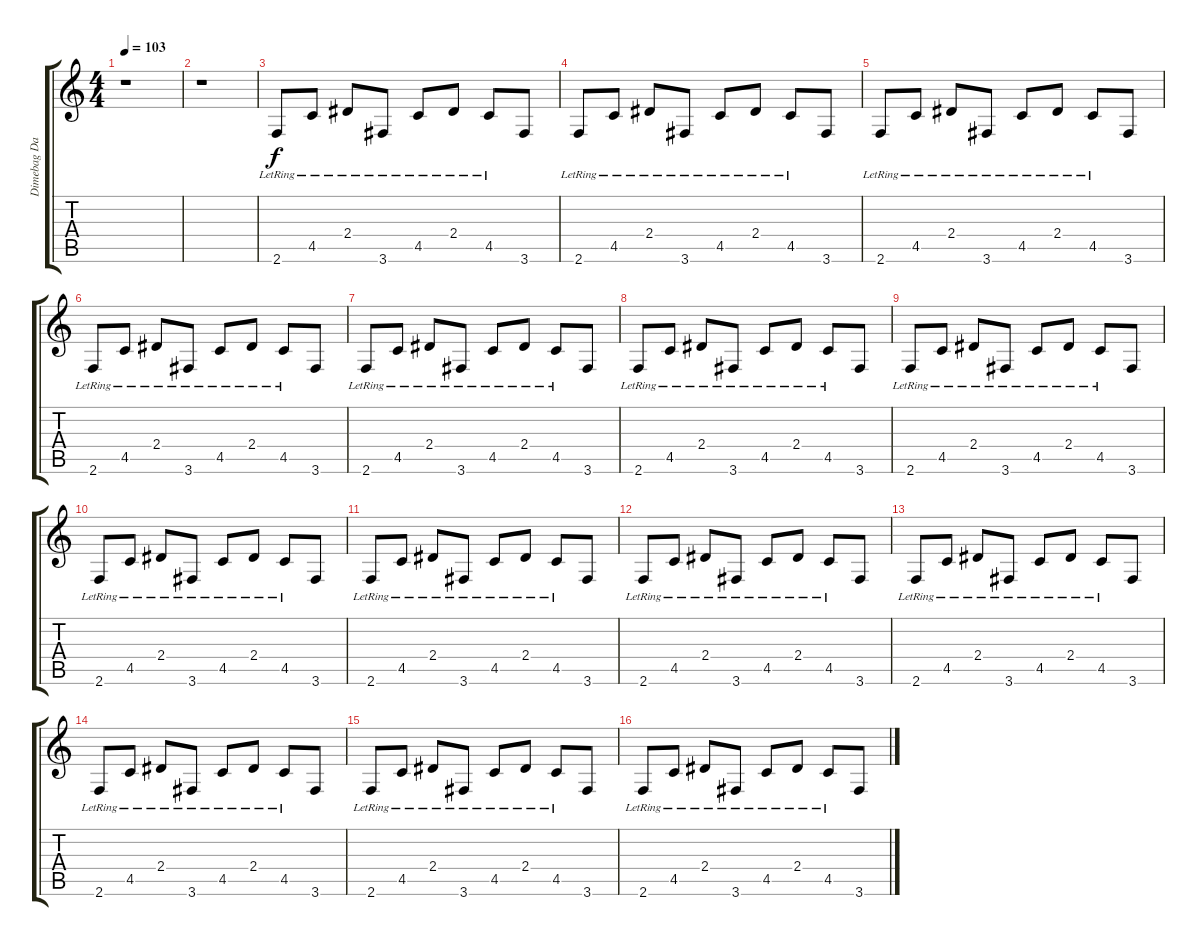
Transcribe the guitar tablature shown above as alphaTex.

\track ("Dimebag Darrel 1" "Dimebag Da") {instrument electricguitarclean}
\staff {score tabs}
\tuning (Eb4 Bb3 Gb3 Db3 Ab2 Eb2) {hide}
\ts (4 4)
\tempo 103
\clef g2
\ks c
r.1{dy f} |
r.1 |
2.6{lr}.8{volume 14} 4.5{lr}.8 2.4{lr}.8 3.6{lr}.8 4.5{lr}.8 2.4{lr}.8 4.5{lr}.8 3.6.8 |
2.6{lr}.8 4.5{lr}.8 2.4{lr}.8 3.6{lr}.8 4.5{lr}.8 2.4{lr}.8 4.5{lr}.8 3.6.8 |
2.6{lr}.8 4.5{lr}.8 2.4{lr}.8 3.6{lr}.8 4.5{lr}.8 2.4{lr}.8 4.5{lr}.8 3.6.8 |
2.6{lr}.8 4.5{lr}.8 2.4{lr}.8 3.6{lr}.8 4.5{lr}.8 2.4{lr}.8 4.5{lr}.8 3.6.8 |
2.6{lr}.8 4.5{lr}.8 2.4{lr}.8 3.6{lr}.8 4.5{lr}.8 2.4{lr}.8 4.5{lr}.8 3.6.8 |
2.6{lr}.8 4.5{lr}.8 2.4{lr}.8 3.6{lr}.8 4.5{lr}.8 2.4{lr}.8 4.5{lr}.8 3.6.8 |
2.6{lr}.8 4.5{lr}.8 2.4{lr}.8 3.6{lr}.8 4.5{lr}.8 2.4{lr}.8 4.5{lr}.8 3.6.8 |
2.6{lr}.8 4.5{lr}.8 2.4{lr}.8 3.6{lr}.8 4.5{lr}.8 2.4{lr}.8 4.5{lr}.8 3.6.8 |
2.6{lr}.8 4.5{lr}.8 2.4{lr}.8 3.6{lr}.8 4.5{lr}.8 2.4{lr}.8 4.5{lr}.8 3.6.8 |
2.6{lr}.8 4.5{lr}.8 2.4{lr}.8 3.6{lr}.8 4.5{lr}.8 2.4{lr}.8 4.5{lr}.8 3.6.8 |
2.6{lr}.8 4.5{lr}.8 2.4{lr}.8 3.6{lr}.8 4.5{lr}.8 2.4{lr}.8 4.5{lr}.8 3.6.8 |
2.6{lr}.8 4.5{lr}.8 2.4{lr}.8 3.6{lr}.8 4.5{lr}.8 2.4{lr}.8 4.5{lr}.8 3.6.8 |
2.6{lr}.8 4.5{lr}.8 2.4{lr}.8 3.6{lr}.8 4.5{lr}.8 2.4{lr}.8 4.5{lr}.8 3.6.8 |
2.6{lr}.8 4.5{lr}.8 2.4{lr}.8 3.6{lr}.8 4.5{lr}.8 2.4{lr}.8 4.5{lr}.8 3.6.8
